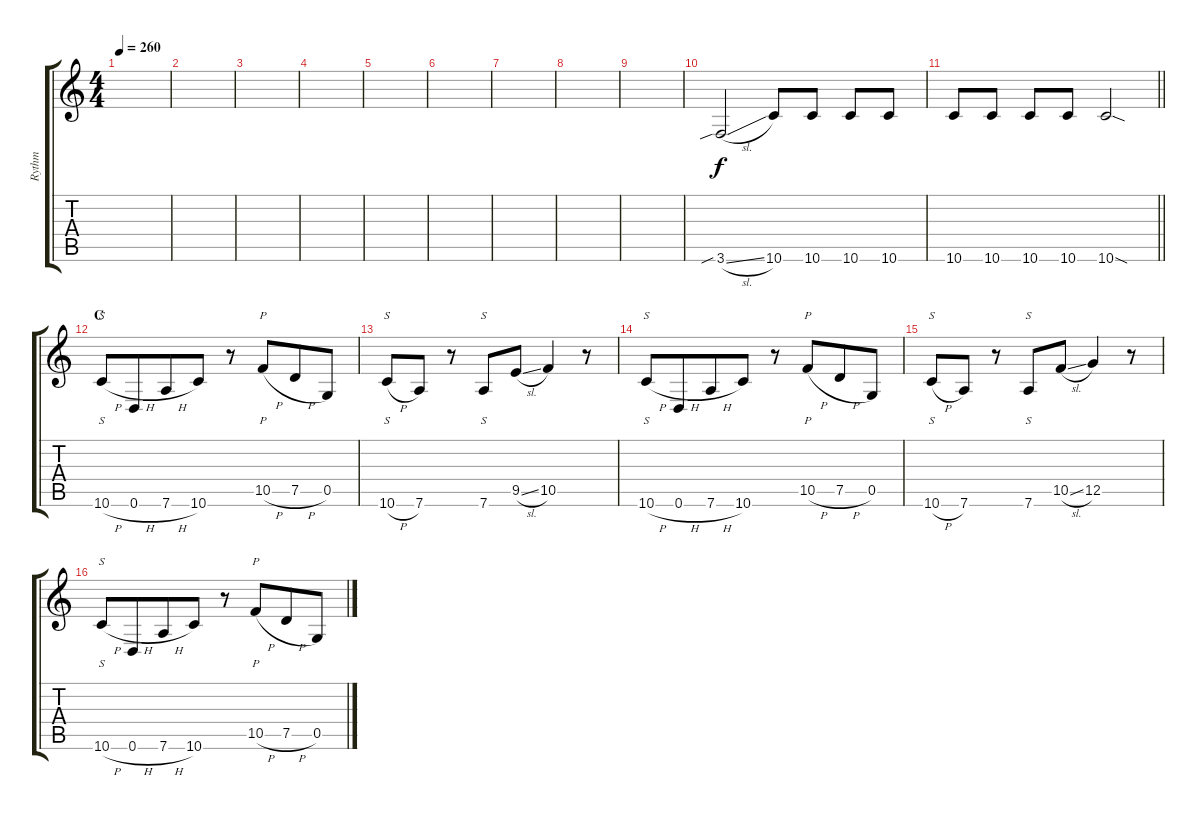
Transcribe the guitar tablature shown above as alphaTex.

\track ("Rythm" "Rythm") {instrument distortionguitar}
\staff {score tabs}
\tuning (D4 A3 F3 C3 G2 D2) {hide}
\ts (4 4)
\tempo 260
\clef g2
\ks c
|
|
|
|
|
|
|
|
|
3.6{sib sl}.2 10.6.8 10.6.8 10.6.8 10.6.8 |
\barLineRight lightlight
10.6.8 10.6.8 10.6.8 10.6.8 10.6{sod}.2 |
\section ("" "C")
10.6{h}.8{s volume 12} 0.6{h}.8{beam merge} 7.6{h}.8 10.6.8 r.8 10.5{h}.8{p beam merge} 7.5{h}.8 0.5.8 |
10.6{h}.8{s} 7.6.8 r.8 7.6.8{s beam merge} 9.5{sl}.8 10.5.4 r.8 |
10.6{h}.8{s} 0.6{h}.8{beam merge} 7.6{h}.8 10.6.8 r.8 10.5{h}.8{p beam merge} 7.5{h}.8 0.5.8 |
10.6{h}.8{s} 7.6.8 r.8 7.6.8{s beam merge} 10.5{sl}.8 12.5.4 r.8 |
10.6{h}.8{s} 0.6{h}.8{beam merge} 7.6{h}.8 10.6.8 r.8 10.5{h}.8{p beam merge} 7.5{h}.8 0.5.8
